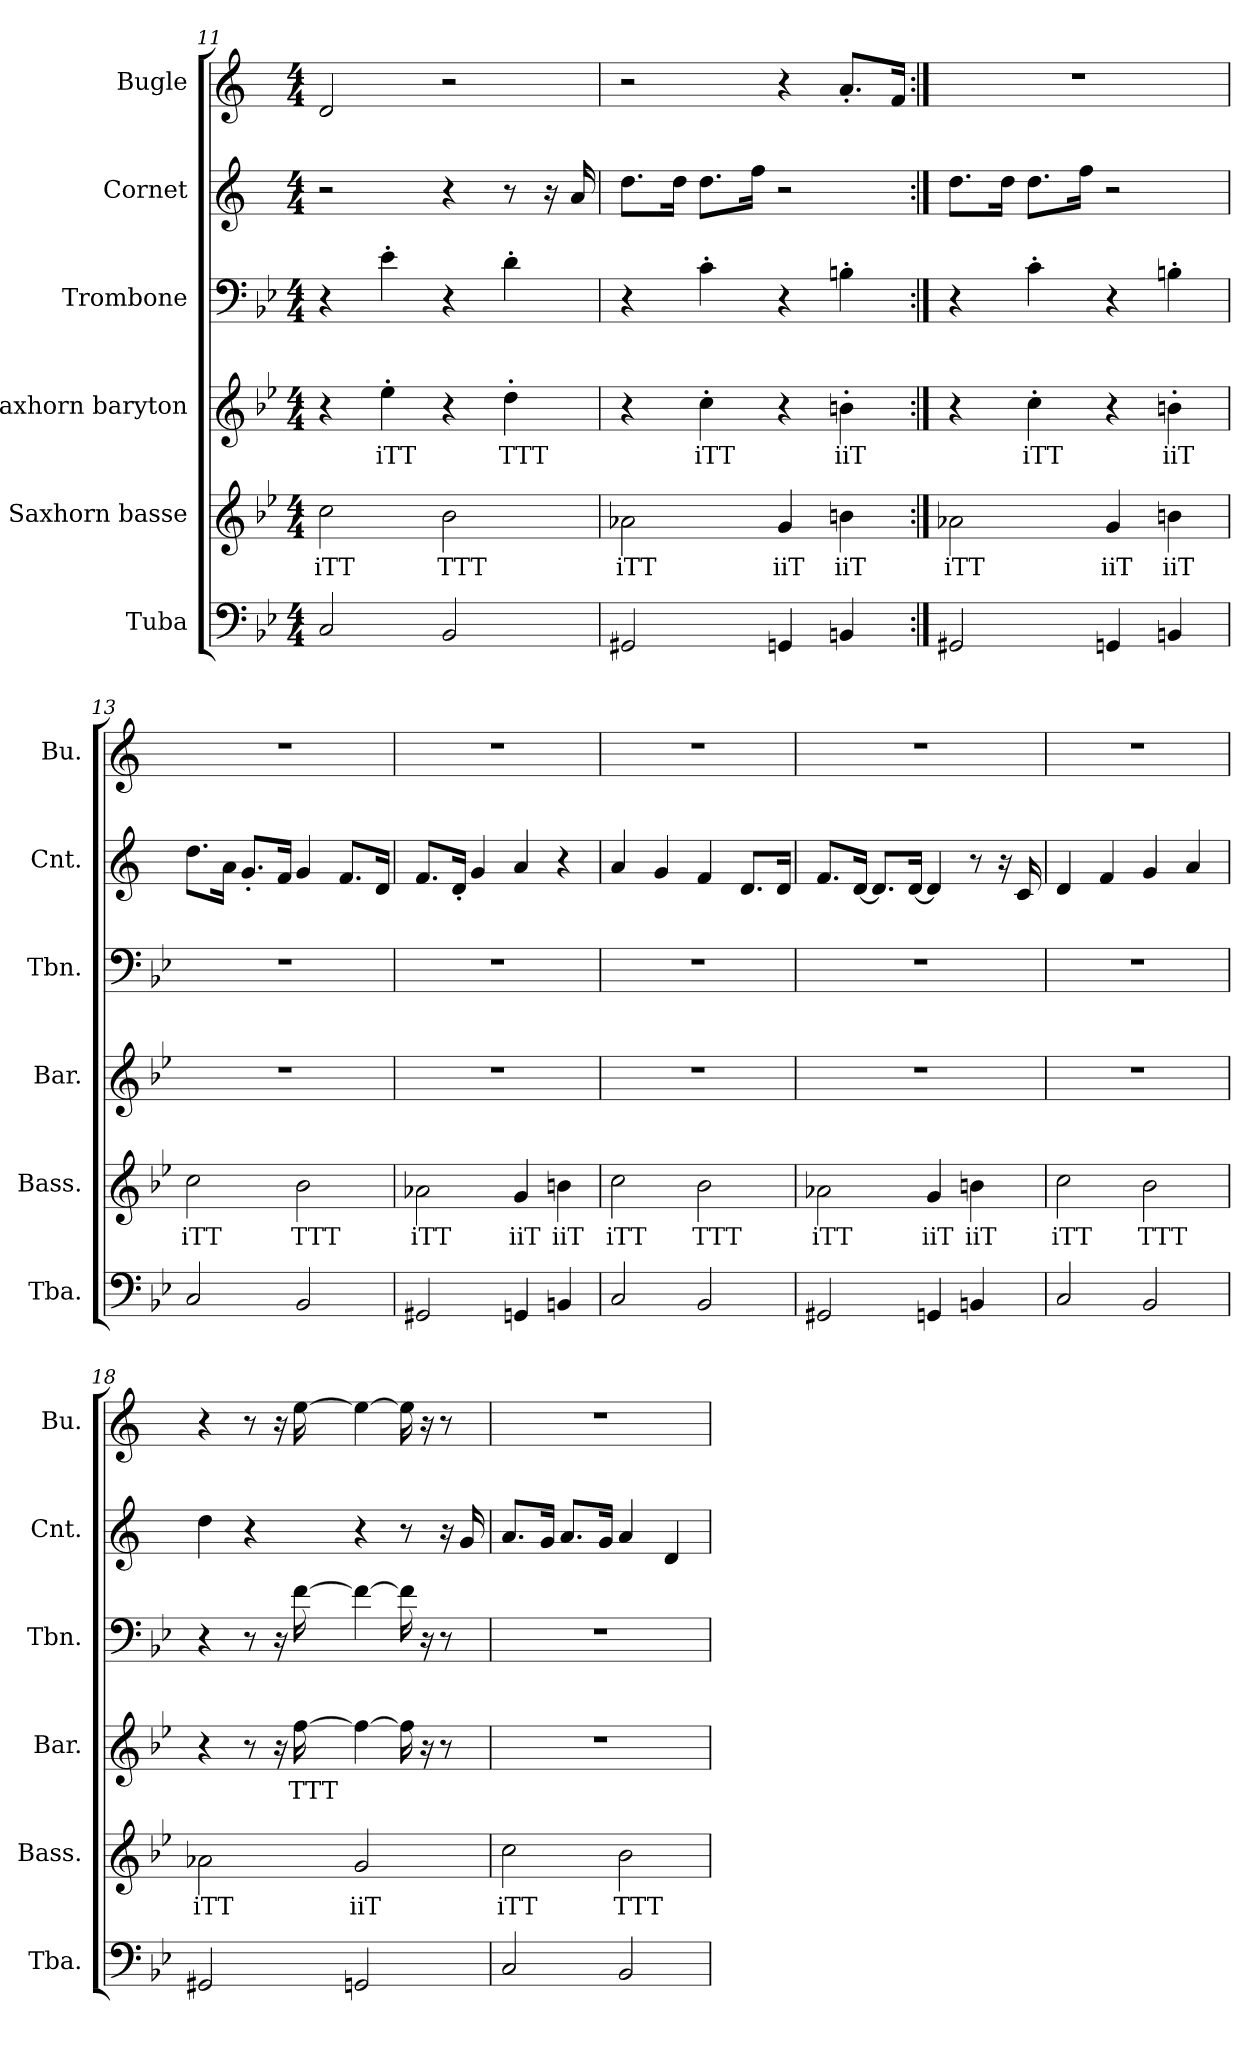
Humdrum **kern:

**kern	**kern	**text	**kern	**text	**kern	**kern	**kern
*part6	*part5	*part5	*part4	*part4	*part3	*part2	*part1
*staff6	*staff5	*staff5	*staff4	*staff4	*staff3	*staff2	*staff1
*I"Tuba	*I"Saxhorn basse	*	*I"saxhorn baryton	*	*I"Trombone	*I"Cornet	*I"Bugle
*I'Tba.	*I'Bass.	*	*I'Bar.	*	*I'Tbn.	*I'Cnt.	*I'Bu.
!!LO:PB:g=z
*clefF4	*clefG2	*	*clefG2	*	*clefF4	*clefG2	*clefG2
*	*ITrd8c14	*	*ITrd8c14	*	*	*ITrd1c2	*ITrd1c2
*k[b-e-]	*k[b-e-]	*	*k[b-e-]	*	*k[b-e-]	*k[b-e-]	*k[b-e-]
*M4/4	*M4/4	*	*M4/4	*	*M4/4	*M4/4	*M4/4
=11	=11	=11	=11	=11	=11	=11	=11
!	!	!LO:LY:b	!	!	!	!	!
2C/	2c\	iTT	4r	.	4r	2r	2c/
!	!	!	!	!LO:LY:b	!	!	!
.	.	.	4e-'\	iTT	4e-'\	.	.
!	!	!LO:LY:b	!	!	!	!	!
2BB-/	2B-\	TTT	4r	.	4r	4r	2r
!	!	!	!	!LO:LY:b	!	!	!
.	.	.	4d'\	TTT	4d'\	8r	.
.	.	.	.	.	.	16r	.
.	.	.	.	.	.	16g/	.
=12	=12	=12	=12	=12	=12	=12	=12
!	!	!LO:LY:b	!	!	!	!	!
2GG#X/	2A-X\	iTT	4r	.	4r	8.cc\L	2r
.	.	.	.	.	.	16cc\Jk	.
!	!	!	!	!LO:LY:b	!	!	!
.	.	.	4c'\	iTT	4c'\	8.cc\L	.
.	.	.	.	.	.	16ee-\Jk	.
!	!	!LO:LY:b	!	!	!	!	!
4GGn/	4G/	iiT	4r	.	4r	2r	4r
!	!	!LO:LY:b	!	!LO:LY:b	!	!	!
4BBn/	4Bn\	iiT	4Bn'\	iiT	4Bn'\	.	8.g'/L
.	.	.	.	.	.	.	16e-/Jk
=12X1:|!	=12X1:|!	=12X1:|!	=12X1:|!	=12X1:|!	=12X1:|!	=12X1:|!	=12X1:|!
!	!	!LO:LY:b	!	!	!	!	!
2GG#X/	2A-X\	iTT	4r	.	4r	8.cc\L	1r
.	.	.	.	.	.	16cc\Jk	.
!	!	!	!	!LO:LY:b	!	!	!
.	.	.	4c'\	iTT	4c'\	8.cc\L	.
.	.	.	.	.	.	16ee-\Jk	.
!	!	!LO:LY:b	!	!	!	!	!
4GGn/	4G/	iiT	4r	.	4r	2r	.
!	!	!LO:LY:b	!	!LO:LY:b	!	!	!
4BBn/	4Bn\	iiT	4Bn'\	iiT	4Bn'\	.	.
=13	=13	=13	=13	=13	=13	=13	=13
!	!	!LO:LY:b	!	!	!	!	!
2C/	2c\	iTT	1r	.	1r	8.cc\L	1r
.	.	.	.	.	.	16g\Jk	.
.	.	.	.	.	.	8.f'/L	.
.	.	.	.	.	.	16e-/Jk	.
!	!	!LO:LY:b	!	!	!	!	!
2BB-/	2B-\	TTT	.	.	.	4f/	.
.	.	.	.	.	.	8.e-/L	.
.	.	.	.	.	.	16c/Jk	.
!!LO:LB:g=z
=14	=14	=14	=14	=14	=14	=14	=14
!	!	!LO:LY:b	!	!	!	!	!
2GG#X/	2A-X\	iTT	1r	.	1r	8.e-/L	1r
.	.	.	.	.	.	16c'/Jk	.
.	.	.	.	.	.	4f/	.
!	!	!LO:LY:b	!	!	!	!	!
4GGn/	4G/	iiT	.	.	.	4g/	.
!	!	!LO:LY:b	!	!	!	!	!
4BBn/	4Bn\	iiT	.	.	.	4r	.
=15	=15	=15	=15	=15	=15	=15	=15
!	!	!LO:LY:b	!	!	!	!	!
2C/	2c\	iTT	1r	.	1r	4g/	1r
.	.	.	.	.	.	4f/	.
!	!	!LO:LY:b	!	!	!	!	!
2BB-/	2B-\	TTT	.	.	.	4e-/	.
.	.	.	.	.	.	8.c/L	.
.	.	.	.	.	.	16c/Jk	.
=16	=16	=16	=16	=16	=16	=16	=16
!	!	!LO:LY:b	!	!	!	!	!
2GG#X/	2A-X\	iTT	1r	.	1r	8.e-/L	1r
.	.	.	.	.	.	[16c/Jk	.
.	.	.	.	.	.	8.c/L]	.
.	.	.	.	.	.	[16c/Jk	.
!	!	!LO:LY:b	!	!	!	!	!
4GGn/	4G/	iiT	.	.	.	4c/]	.
!	!	!LO:LY:b	!	!	!	!	!
4BBn/	4Bn\	iiT	.	.	.	8r	.
.	.	.	.	.	.	16r	.
.	.	.	.	.	.	16B-/	.
=17	=17	=17	=17	=17	=17	=17	=17
!	!	!LO:LY:b	!	!	!	!	!
2C/	2c\	iTT	1r	.	1r	4c/	1r
.	.	.	.	.	.	4e-/	.
!	!	!LO:LY:b	!	!	!	!	!
2BB-/	2B-\	TTT	.	.	.	4f/	.
.	.	.	.	.	.	4g/	.
!!LO:PB:g=z
=18	=18	=18	=18	=18	=18	=18	=18
!	!	!LO:LY:b	!	!	!	!	!
2GG#X/	2A-X\	iTT	4r	.	4r	4cc\	4r
.	.	.	8r	.	8r	4r	8r
.	.	.	16r	.	16r	.	16r
!	!	!	!	!LO:LY:b	!	!	!
.	.	.	[16f\	TTT	[16f\	.	[16dd\
!	!	!LO:LY:b	!	!	!	!	!
2GGn/	2G/	iiT	4f\_	.	4f\_	4r	4dd\_
.	.	.	16f\]	.	16f\]	8r	16dd\]
.	.	.	16r	.	16r	.	16r
.	.	.	8r	.	8r	16r	8r
.	.	.	.	.	.	16f/	.
=19	=19	=19	=19	=19	=19	=19	=19
!	!	!LO:LY:b	!	!	!	!	!
2C/	2c\	iTT	1r	.	1r	8.g/L	1r
.	.	.	.	.	.	16f/Jk	.
.	.	.	.	.	.	8.g/L	.
.	.	.	.	.	.	16f/Jk	.
!	!	!LO:LY:b	!	!	!	!	!
2BB-/	2B-\	TTT	.	.	.	4g/	.
.	.	.	.	.	.	4c/	.
=	=	=	=	=	=	=	=
*-	*-	*-	*-	*-	*-	*-	*-
